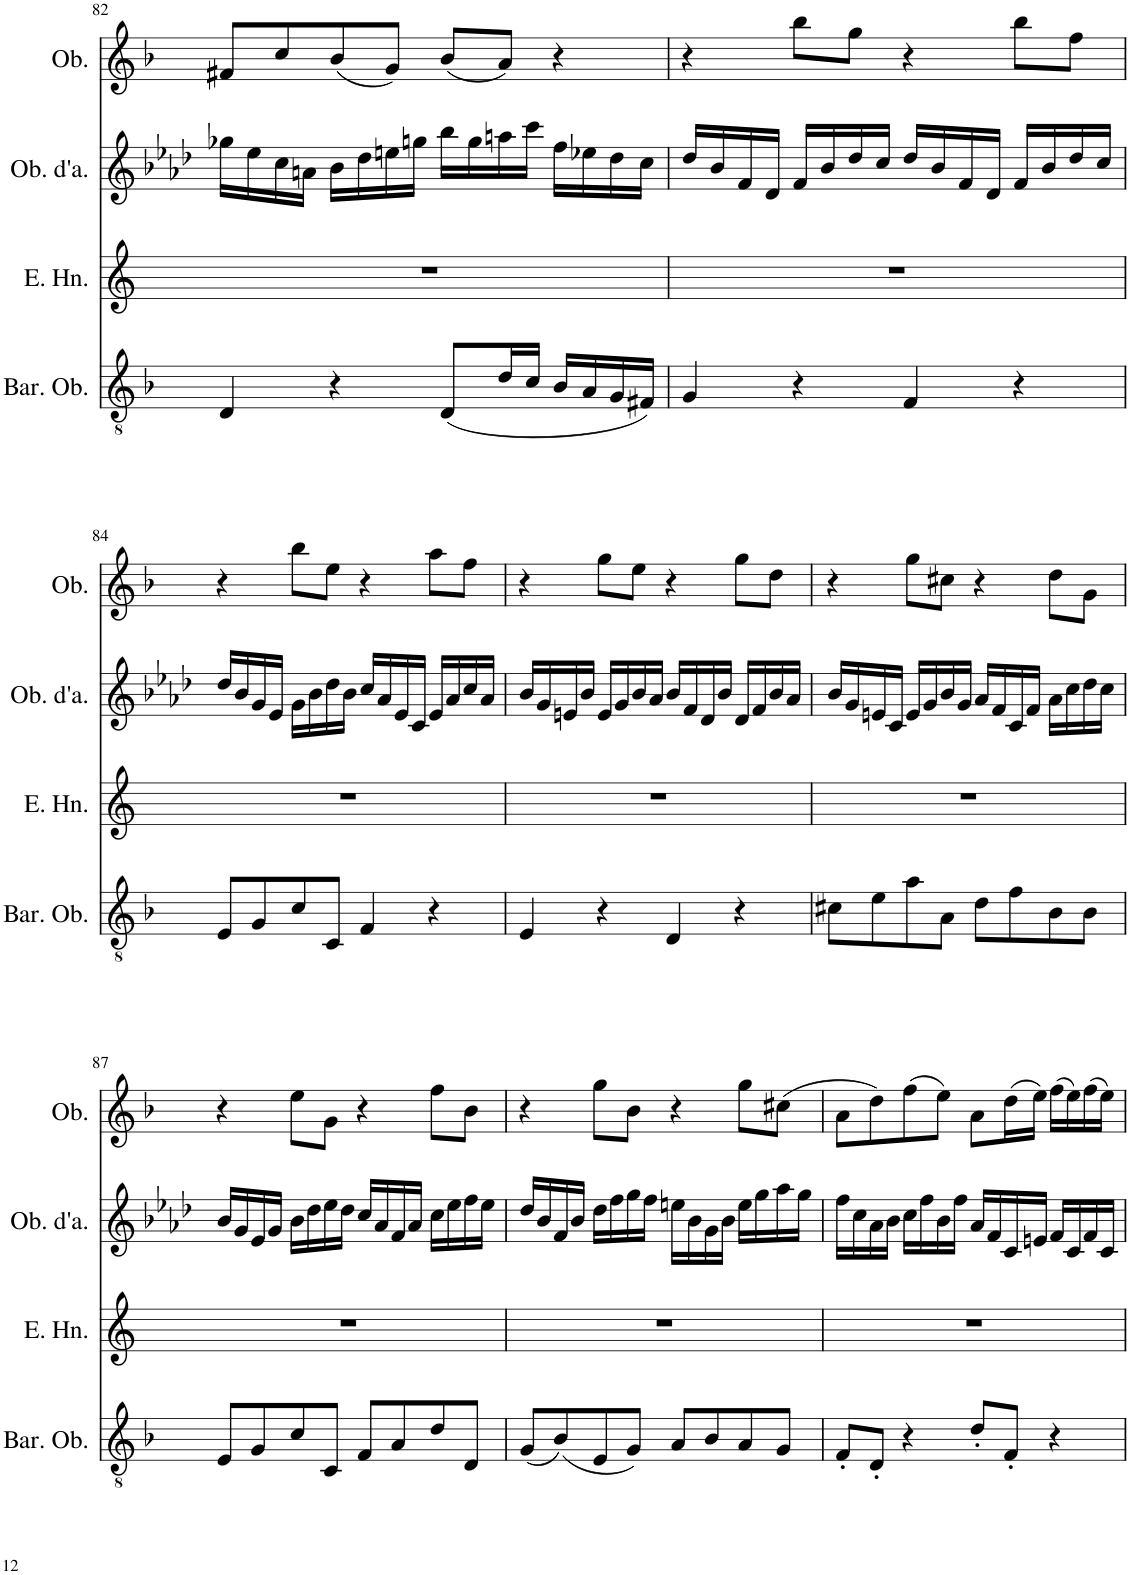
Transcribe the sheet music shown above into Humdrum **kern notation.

**kern	**kern	**kern	**kern
*part4	*part3	*part2	*part1
*staff4	*staff3	*staff2	*staff1
*I"Baritone Oboe	*I"English Horn	*I"Oboe d'amore	*I"Oboe
*I'Bar. Ob.	*I'E. Hn.	*I'Ob. d'a.	*I'Ob.
!!LO:PB:g=z
*clefGv2	*clefG2	*clefG2	*clefG2
*	*Trd4c7	*Trd2c3	*
*k[b-]	*k[]	*k[b-e-a-d-]	*k[b-]
*M4/4	*M4/4	*M4/4	*M4/4
*met(c)	*met(c)	*met(c)	*met(c)
=82	=82	=82	=82
4D/	1r	16gg-X\LL	8f#X/L
.	.	16ee-\	.
.	.	16cc\	8cc/
.	.	16an\JJ	.
4r	.	16b-\LL	(8b-/
.	.	16dd-\	.
.	.	16een\	8g/J)
.	.	16ggn\JJ	.
(8D/L	.	16bb-\LL	(8b-/L
.	.	16gg\	.
16d/L	.	16aan\	8a/J)
16c/JJ	.	16ccc\JJ	.
16B-/LL	.	16ff\LL	4r
16A/	.	16ee-X\	.
16G/	.	16dd-\	.
16F#X/JJ)	.	16cc\JJ	.
=83	=83	=83	=83
4G/	1r	16dd-/LL	4r
.	.	16b-/	.
.	.	16f/	.
.	.	16d-/JJ	.
4r	.	16f/LL	8bb-\L
.	.	16b-/	.
.	.	16dd-/	8gg\J
.	.	16cc/JJ	.
4F/	.	16dd-/LL	4r
.	.	16b-/	.
.	.	16f/	.
.	.	16d-/JJ	.
4r	.	16f/LL	8bb-\L
.	.	16b-/	.
.	.	16dd-/	8ff\J
.	.	16cc/JJ	.
!!LO:LB:g=z
=84	=84	=84	=84
8E/L	1r	16dd-/LL	4r
.	.	16b-/	.
8G/	.	16g/	.
.	.	16e-/JJ	.
8c/	.	16g\LL	8bb-\L
.	.	16b-\	.
8C/J	.	16dd-\	8ee\J
.	.	16b-\JJ	.
4F/	.	16cc/LL	4r
.	.	16a-/	.
.	.	16e-/	.
.	.	16c/JJ	.
4r	.	16e-/LL	8aa\L
.	.	16a-/	.
.	.	16cc/	8ff\J
.	.	16a-/JJ	.
=85	=85	=85	=85
4E/	1r	16b-/LL	4r
.	.	16g/	.
.	.	16en/	.
.	.	16b-/JJ	.
4r	.	16e/LL	8gg\L
.	.	16g/	.
.	.	16b-/	8ee\J
.	.	16a-/JJ	.
4D/	.	16b-/LL	4r
.	.	16f/	.
.	.	16d-/	.
.	.	16b-/JJ	.
4r	.	16d-/LL	8gg\L
.	.	16f/	.
.	.	16b-/	8dd\J
.	.	16a-/JJ	.
=86	=86	=86	=86
8c#X\L	1r	16b-/LL	4r
.	.	16g/	.
8e\	.	16en/	.
.	.	16c/JJ	.
8a\	.	16e/LL	8gg\L
.	.	16g/	.
8A\J	.	16b-/	8cc#X\J
.	.	16g/JJ	.
8d\L	.	16a-/LL	4r
.	.	16f/	.
8f\	.	16c/	.
.	.	16f/JJ	.
8B-\	.	16a-\LL	8dd\L
.	.	16cc\	.
8B-\J	.	16dd-\	8g\J
.	.	16cc\JJ	.
!!LO:LB:g=z
=87	=87	=87	=87
8E/L	1r	16b-/LL	4r
.	.	16g/	.
8G/	.	16e-/	.
.	.	16g/JJ	.
8c/	.	16b-\LL	8ee\L
.	.	16dd-\	.
8C/J	.	16ee-\	8g\J
.	.	16dd-\JJ	.
8F/L	.	16cc/LL	4r
.	.	16a-/	.
8A/	.	16f/	.
.	.	16a-/JJ	.
8d/	.	16cc\LL	8ff\L
.	.	16ee-\	.
8D/J	.	16ff\	8b-\J
.	.	16ee-\JJ	.
=88	=88	=88	=88
(8G/L	1r	16dd-/LL	4r
.	.	16b-/	.
(8B-/)	.	16f/	.
.	.	16b-/JJ	.
8E/	.	16dd-\LL	8gg\L
.	.	16ff\	.
8G/J)	.	16gg\	8b-\J
.	.	16ff\JJ	.
8A/L	.	16een\LL	4r
.	.	16b-\	.
8B-/	.	16g\	.
.	.	16b-\JJ	.
8A/	.	16ee\LL	8gg\L
.	.	16gg\	.
8G/J	.	16aa-\	(8cc#X\J
.	.	16gg\JJ	.
=89	=89	=89	=89
8F'/L	1r	16ff\LL	8a\L
.	.	16cc\	.
8D'/J	.	16a-\	8dd\)
.	.	16b-\JJ	.
4r	.	16cc\LL	(8ff\
.	.	16ff\	.
.	.	16b-\	8ee\J)
.	.	16ff\JJ	.
8d'/L	.	16a-/LL	8a\L
.	.	16f/	.
8F'/J	.	16c/	(16dd\L
.	.	16en/JJ	16ee\JJ)
4r	.	16f/LL	(16ff\LL
.	.	16c/	16ee\)
.	.	16f/	(16ff\
.	.	16c/JJ	16ee\JJ)
=	=	=	=
*-	*-	*-	*-
